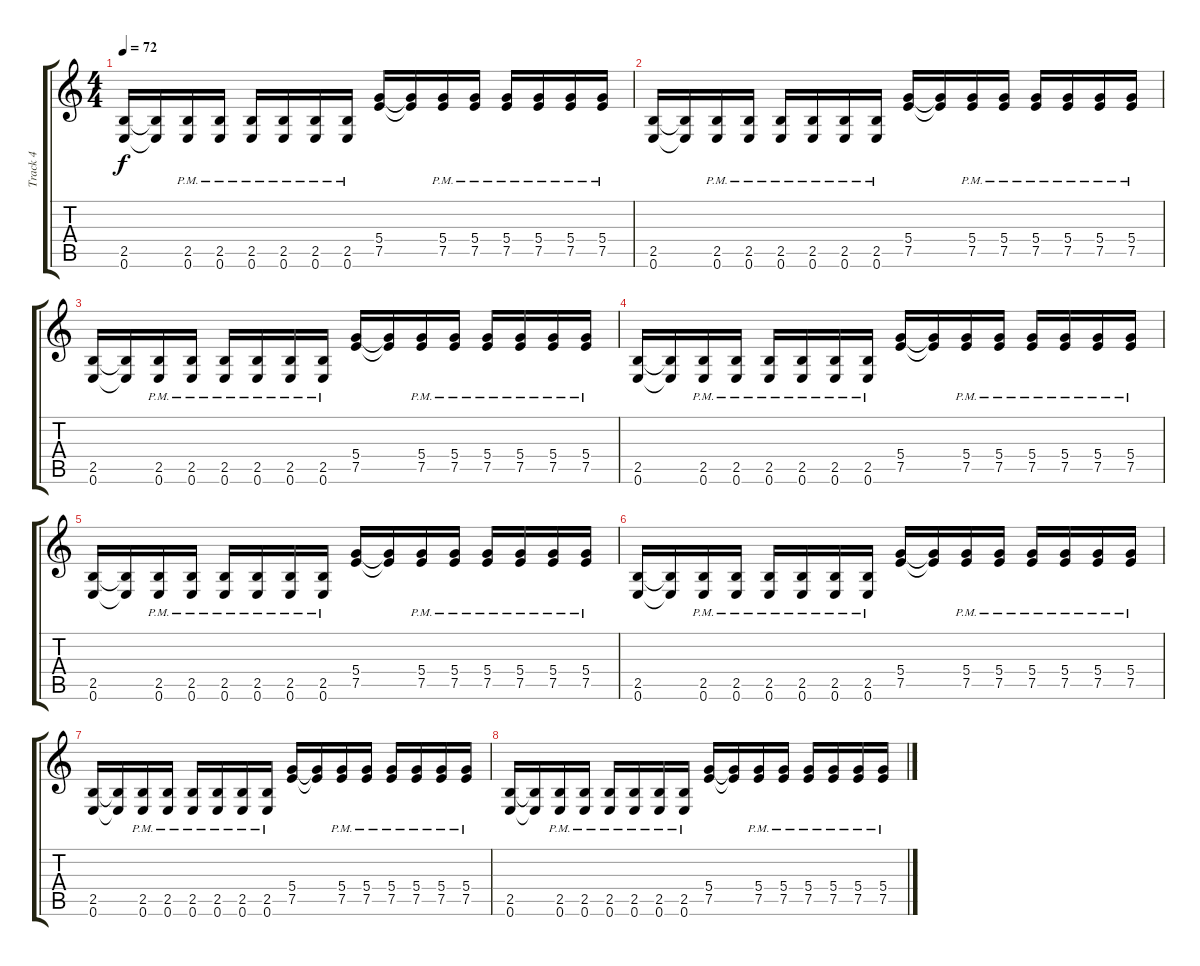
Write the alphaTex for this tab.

\track ("Track 4" "Track 4") {instrument overdrivenguitar}
\staff {score tabs}
\tuning (E4 B3 G3 D3 A2 E2) {hide}
\ts (4 4)
\tempo 72
\clef g2
\ks c
(2.5 0.6).16{dy f} (2.5{t} 0.6{t}).16 (2.5{pm} 0.6{pm}).16 (2.5{pm} 0.6{pm}).16 (2.5{pm} 0.6{pm}).16 (2.5{pm} 0.6{pm}).16 (2.5{pm} 0.6{pm}).16 (2.5{pm} 0.6{pm}).16 (5.4 7.5).16 (5.4{t} 7.5{t}).16 (5.4{pm} 7.5{pm}).16 (5.4{pm} 7.5{pm}).16 (5.4{pm} 7.5{pm}).16 (5.4{pm} 7.5{pm}).16 (5.4{pm} 7.5{pm}).16 (5.4{pm} 7.5{pm}).16 |
(2.5 0.6).16 (2.5{t} 0.6{t}).16 (2.5{pm} 0.6{pm}).16 (2.5{pm} 0.6{pm}).16 (2.5{pm} 0.6{pm}).16 (2.5{pm} 0.6{pm}).16 (2.5{pm} 0.6{pm}).16 (2.5{pm} 0.6{pm}).16 (5.4 7.5).16 (5.4{t} 7.5{t}).16 (5.4{pm} 7.5{pm}).16 (5.4{pm} 7.5{pm}).16 (5.4{pm} 7.5{pm}).16 (5.4{pm} 7.5{pm}).16 (5.4{pm} 7.5{pm}).16 (5.4{pm} 7.5{pm}).16 |
(2.5 0.6).16 (2.5{t} 0.6{t}).16 (2.5{pm} 0.6{pm}).16 (2.5{pm} 0.6{pm}).16 (2.5{pm} 0.6{pm}).16 (2.5{pm} 0.6{pm}).16 (2.5{pm} 0.6{pm}).16 (2.5{pm} 0.6{pm}).16 (5.4 7.5).16 (5.4{t} 7.5{t}).16 (5.4{pm} 7.5{pm}).16 (5.4{pm} 7.5{pm}).16 (5.4{pm} 7.5{pm}).16 (5.4{pm} 7.5{pm}).16 (5.4{pm} 7.5{pm}).16 (5.4{pm} 7.5{pm}).16 |
(2.5 0.6).16 (2.5{t} 0.6{t}).16 (2.5{pm} 0.6{pm}).16 (2.5{pm} 0.6{pm}).16 (2.5{pm} 0.6{pm}).16 (2.5{pm} 0.6{pm}).16 (2.5{pm} 0.6{pm}).16 (2.5{pm} 0.6{pm}).16 (5.4 7.5).16 (5.4{t} 7.5{t}).16 (5.4{pm} 7.5{pm}).16 (5.4{pm} 7.5{pm}).16 (5.4{pm} 7.5{pm}).16 (5.4{pm} 7.5{pm}).16 (5.4{pm} 7.5{pm}).16 (5.4{pm} 7.5{pm}).16 |
(2.5 0.6).16 (2.5{t} 0.6{t}).16 (2.5{pm} 0.6{pm}).16 (2.5{pm} 0.6{pm}).16 (2.5{pm} 0.6{pm}).16 (2.5{pm} 0.6{pm}).16 (2.5{pm} 0.6{pm}).16 (2.5{pm} 0.6{pm}).16 (5.4 7.5).16 (5.4{t} 7.5{t}).16 (5.4{pm} 7.5{pm}).16 (5.4{pm} 7.5{pm}).16 (5.4{pm} 7.5{pm}).16 (5.4{pm} 7.5{pm}).16 (5.4{pm} 7.5{pm}).16 (5.4{pm} 7.5{pm}).16 |
(2.5 0.6).16 (2.5{t} 0.6{t}).16 (2.5{pm} 0.6{pm}).16 (2.5{pm} 0.6{pm}).16 (2.5{pm} 0.6{pm}).16 (2.5{pm} 0.6{pm}).16 (2.5{pm} 0.6{pm}).16 (2.5{pm} 0.6{pm}).16 (5.4 7.5).16 (5.4{t} 7.5{t}).16 (5.4{pm} 7.5{pm}).16 (5.4{pm} 7.5{pm}).16 (5.4{pm} 7.5{pm}).16 (5.4{pm} 7.5{pm}).16 (5.4{pm} 7.5{pm}).16 (5.4{pm} 7.5{pm}).16 |
(2.5 0.6).16 (2.5{t} 0.6{t}).16 (2.5{pm} 0.6{pm}).16 (2.5{pm} 0.6{pm}).16 (2.5{pm} 0.6{pm}).16 (2.5{pm} 0.6{pm}).16 (2.5{pm} 0.6{pm}).16 (2.5{pm} 0.6{pm}).16 (5.4 7.5).16 (5.4{t} 7.5{t}).16 (5.4{pm} 7.5{pm}).16 (5.4{pm} 7.5{pm}).16 (5.4{pm} 7.5{pm}).16 (5.4{pm} 7.5{pm}).16 (5.4{pm} 7.5{pm}).16 (5.4{pm} 7.5{pm}).16 |
(2.5 0.6).16 (2.5{t} 0.6{t}).16 (2.5{pm} 0.6{pm}).16 (2.5{pm} 0.6{pm}).16 (2.5{pm} 0.6{pm}).16 (2.5{pm} 0.6{pm}).16 (2.5{pm} 0.6{pm}).16 (2.5{pm} 0.6{pm}).16 (5.4 7.5).16 (5.4{t} 7.5{t}).16 (5.4{pm} 7.5{pm}).16 (5.4{pm} 7.5{pm}).16 (5.4{pm} 7.5{pm}).16 (5.4{pm} 7.5{pm}).16 (5.4{pm} 7.5{pm}).16 (5.4{pm} 7.5{pm}).16
